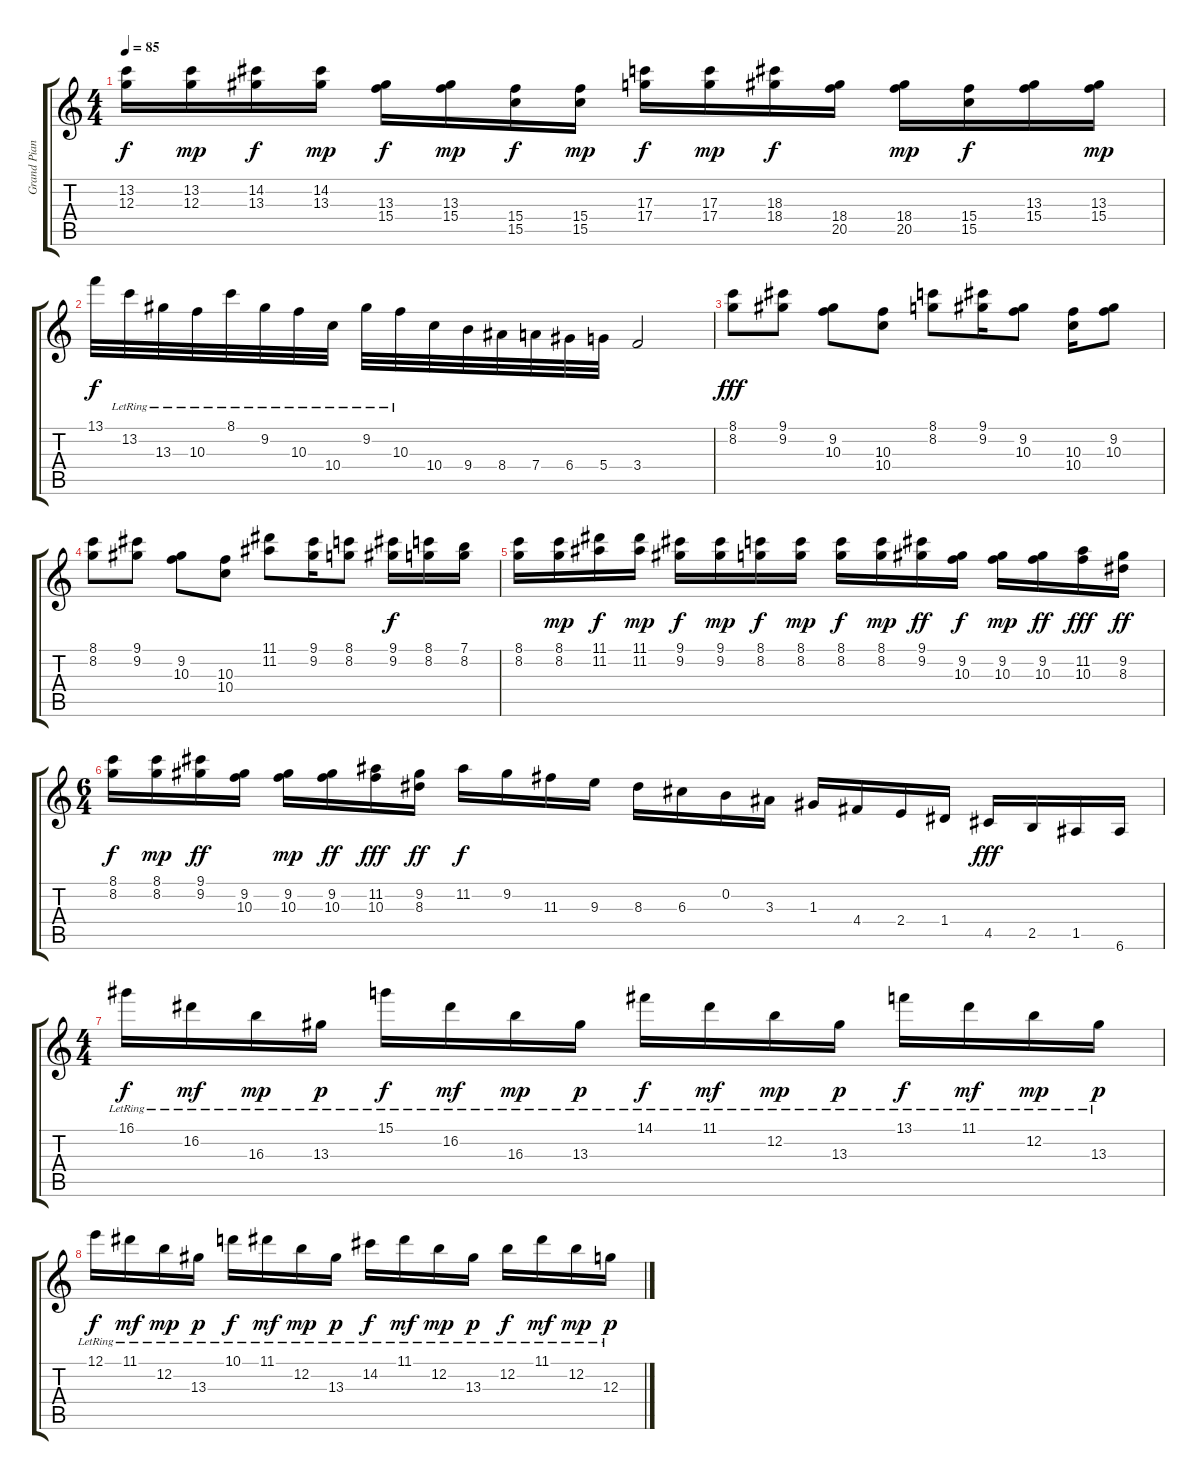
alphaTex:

\track ("Grand Piano (R. Hand)" "Grand Pian") {instrument acousticgrandpiano}
\staff {score tabs}
\tuning (E5 B4 G4 D4 A3 E3) {hide}
\ts (4 4)
\tempo 85
\clef g2
\ks c
(13.2 12.3).16{dy f} (13.2 12.3).16{dy mp} (14.2 13.3).16{dy f} (14.2 13.3).16{dy mp} (13.3 15.4).16{dy f} (13.3 15.4).16{dy mp} (15.4 15.5).16{dy f} (15.4 15.5).16{dy mp} (17.3 17.4).16{dy f} (17.3 17.4).16{dy mp} (18.3 18.4).16{dy f} (18.4 20.5).16 (18.4 20.5).16{dy mp} (15.4 15.5).16{dy f} (13.3 15.4).16 (13.3 15.4).16{dy mp} |
13.1.32{dy f} 13.2{lr}.32 13.3{lr}.32 10.3{lr}.32 8.1{lr}.32 9.2{lr}.32 10.3{lr}.32 10.4{lr}.32 9.2{lr}.32 10.3{lr}.32 10.4.32 9.4.32 8.4.32 7.4.32 6.4.32 5.4.32 3.4.2 |
(8.1 8.2).8{dy fff} (9.1 9.2).8 (9.2 10.3).8 (10.3 10.4).8 (8.1 8.2).8 (9.1 9.2).16 (9.2 10.3).8 (10.3 10.4).16 (9.2 10.3).8 |
(8.1 8.2).8 (9.1 9.2).8 (9.2 10.3).8 (10.3 10.4).8 (11.1 11.2).8 (9.1 9.2).16 (8.1 8.2).8 (9.1 9.2).16{dy f} (8.1 8.2).16 (7.1 8.2).16 |
(8.1 8.2).16 (8.1 8.2).16{dy mp} (11.1 11.2).16{dy f} (11.1 11.2).16{dy mp} (9.1 9.2).16{dy f} (9.1 9.2).16{dy mp} (8.1 8.2).16{dy f} (8.1 8.2).16{dy mp} (8.1 8.2).16{dy f} (8.1 8.2).16{dy mp} (9.1 9.2).16{dy ff} (9.2 10.3).16{dy f} (9.2 10.3).16{dy mp} (9.2 10.3).16{dy ff} (11.2 10.3).16{dy fff} (9.2 8.3).16{dy ff} |
\ts (6 4)
(8.1 8.2).16{dy f} (8.1 8.2).16{dy mp} (9.1 9.2).16{dy ff} (9.2 10.3).16 (9.2 10.3).16{dy mp} (9.2 10.3).16{dy ff} (11.2 10.3).16{dy fff} (9.2 8.3).16{dy ff} 11.2.16{dy f} 9.2.16 11.3.16 9.3.16 8.3.16 6.3.16 0.2.16 3.3.16 1.3.16 4.4.16 2.4.16 1.4.16 4.5.16{dy fff} 2.5.16 1.5.16 6.6.16 |
\ts (4 4)
16.1{lr}.16{dy f} 16.2{lr}.16{dy mf} 16.3{lr}.16{dy mp} 13.3{lr}.16{dy p} 15.1{lr}.16{dy f} 16.2{lr}.16{dy mf} 16.3{lr}.16{dy mp} 13.3{lr}.16{dy p} 14.1{lr}.16{dy f} 11.1{lr}.16{dy mf} 12.2{lr}.16{dy mp} 13.3{lr}.16{dy p} 13.1{lr}.16{dy f} 11.1{lr}.16{dy mf} 12.2{lr}.16{dy mp} 13.3{lr}.16{dy p} |
12.1{lr}.16{dy f} 11.1{lr}.16{dy mf} 12.2{lr}.16{dy mp} 13.3{lr}.16{dy p} 10.1{lr}.16{dy f} 11.1{lr}.16{dy mf} 12.2{lr}.16{dy mp} 13.3{lr}.16{dy p} 14.2{lr}.16{dy f} 11.1{lr}.16{dy mf} 12.2{lr}.16{dy mp} 13.3{lr}.16{dy p} 12.2{lr}.16{dy f} 11.1{lr}.16{dy mf} 12.2{lr}.16{dy mp} 12.3{lr}.16{dy p}
